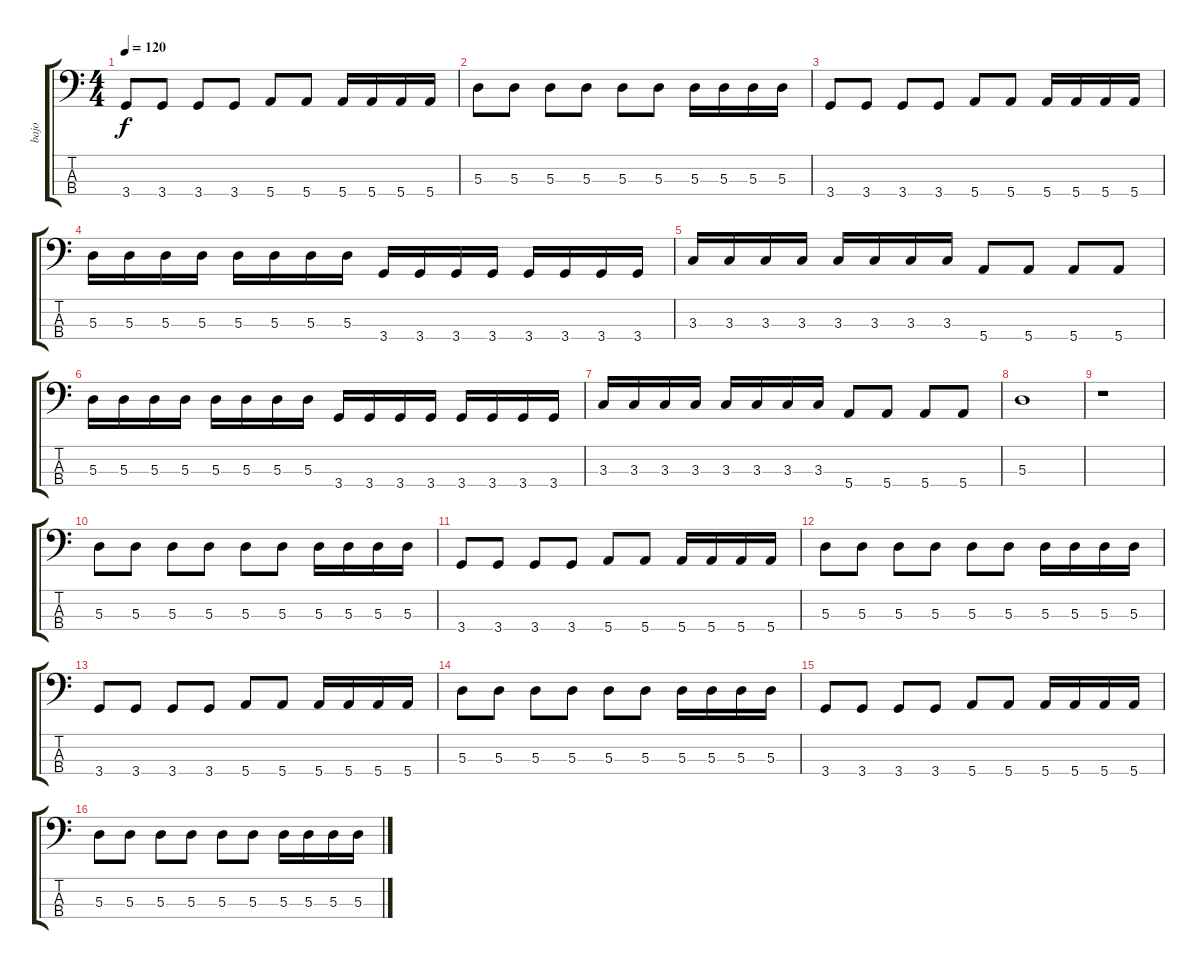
\track ("bajo" "bajo") {instrument electricbasspick}
\staff {score tabs}
\tuning (G2 D2 A1 E1) {hide}
\ts (4 4)
\tempo 120
\clef f4
\ks c
3.4.8{dy f} 3.4.8 3.4.8 3.4.8 5.4.8 5.4.8 5.4.16 5.4.16 5.4.16 5.4.16 |
5.3.8 5.3.8 5.3.8 5.3.8 5.3.8 5.3.8 5.3.16 5.3.16 5.3.16 5.3.16 |
3.4.8 3.4.8 3.4.8 3.4.8 5.4.8 5.4.8 5.4.16 5.4.16 5.4.16 5.4.16 |
5.3.16 5.3.16 5.3.16 5.3.16 5.3.16 5.3.16 5.3.16 5.3.16 3.4.16 3.4.16 3.4.16 3.4.16 3.4.16 3.4.16 3.4.16 3.4.16 |
3.3.16 3.3.16 3.3.16 3.3.16 3.3.16 3.3.16 3.3.16 3.3.16 5.4.8 5.4.8 5.4.8 5.4.8 |
5.3.16 5.3.16 5.3.16 5.3.16 5.3.16 5.3.16 5.3.16 5.3.16 3.4.16 3.4.16 3.4.16 3.4.16 3.4.16 3.4.16 3.4.16 3.4.16 |
3.3.16 3.3.16 3.3.16 3.3.16 3.3.16 3.3.16 3.3.16 3.3.16 5.4.8 5.4.8 5.4.8 5.4.8 |
5.3.1 |
r.1 |
5.3.8 5.3.8 5.3.8 5.3.8 5.3.8 5.3.8 5.3.16 5.3.16 5.3.16 5.3.16 |
3.4.8 3.4.8 3.4.8 3.4.8 5.4.8 5.4.8 5.4.16 5.4.16 5.4.16 5.4.16 |
5.3.8 5.3.8 5.3.8 5.3.8 5.3.8 5.3.8 5.3.16 5.3.16 5.3.16 5.3.16 |
3.4.8 3.4.8 3.4.8 3.4.8 5.4.8 5.4.8 5.4.16 5.4.16 5.4.16 5.4.16 |
5.3.8 5.3.8 5.3.8 5.3.8 5.3.8 5.3.8 5.3.16 5.3.16 5.3.16 5.3.16 |
3.4.8 3.4.8 3.4.8 3.4.8 5.4.8 5.4.8 5.4.16 5.4.16 5.4.16 5.4.16 |
5.3.8 5.3.8 5.3.8 5.3.8 5.3.8 5.3.8 5.3.16 5.3.16 5.3.16 5.3.16
